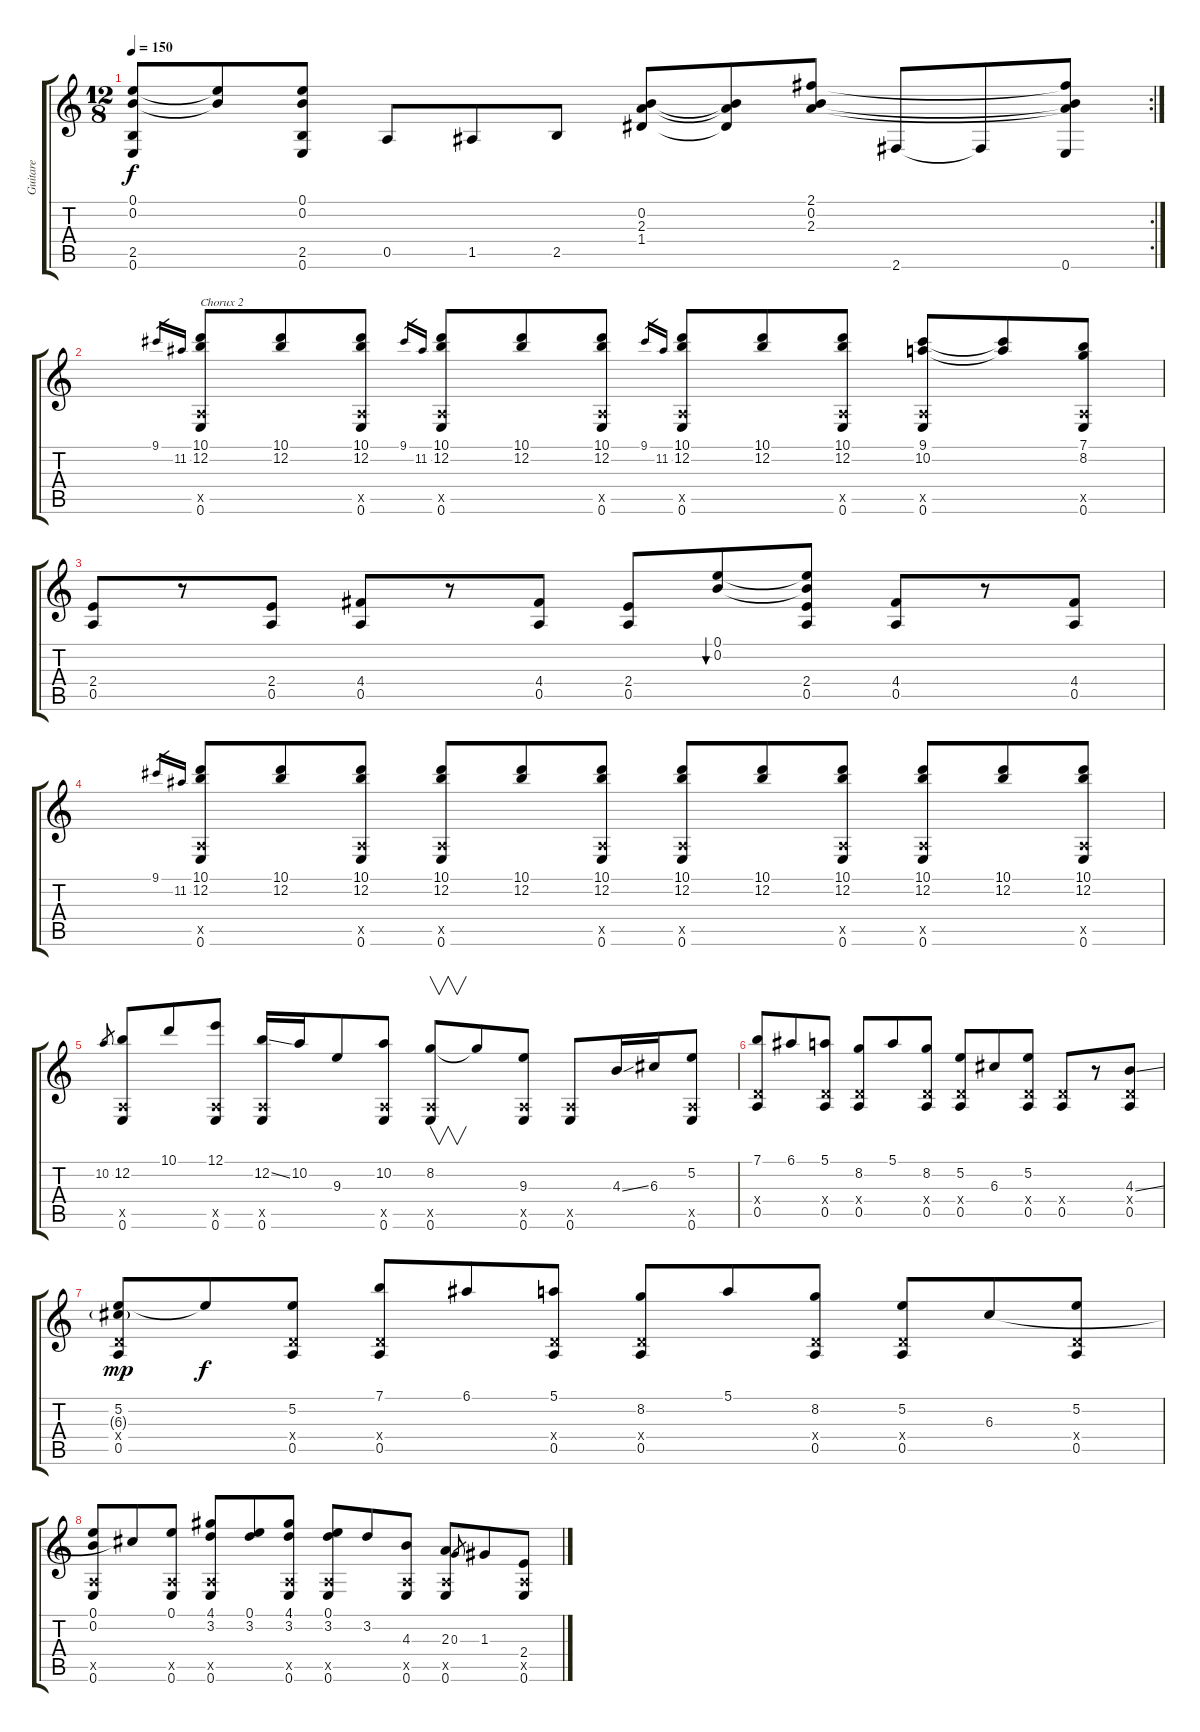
\track ("Guitare" "Guitare") {instrument acousticguitarsteel}
\staff {score tabs}
\tuning (E4 B3 G3 D3 A2 E2) {hide}
\rc 2
\ts (12 8)
\tempo 150
\clef g2
\ks c
(0.1 0.2 2.5 0.6).8{dy f} (0.1{t} 0.2{t}).8 (0.1 0.2 2.5 0.6).8 0.5.8 1.5.8 2.5.8 (0.2 2.3 1.4).8 (0.2{t} 2.3{t} 1.4{t}).8 (2.1 0.2 2.3).8 2.6.8 2.6{t}.8 (2.1{t} 0.2{t} 2.3{t} 0.6).8 |
9.1.16{gr} 11.2.16{gr} (10.1 12.2 0.5{x} 0.6).8{txt "Chorux 2"} (10.1 12.2).8 (10.1 12.2 0.5{x} 0.6).8 9.1.16{gr} 11.2.16{gr} (10.1 12.2 0.5{x} 0.6).8 (10.1 12.2).8 (10.1 12.2 0.5{x} 0.6).8 9.1.16{gr} 11.2.16{gr} (10.1 12.2 0.5{x} 0.6).8 (10.1 12.2).8 (10.1 12.2 0.5{x} 0.6).8 (9.1 10.2 0.5{x} 0.6).8 (9.1{t} 10.2{t}).8 (7.1 8.2 0.5{x} 0.6).8 |
(2.4 0.5).8 r.8 (2.4 0.5).8 (4.4 0.5).8 r.8 (4.4 0.5).8 (2.4 0.5).8 (0.1 0.2).8{bu 120} (0.1{t} 0.2{t} 2.4 0.5).8 (4.4 0.5).8 r.8 (4.4 0.5).8 |
9.1.16{gr} 11.2.16{gr} (10.1 12.2 0.5{x} 0.6).8 (10.1 12.2).8 (10.1 12.2 0.5{x} 0.6).8 (10.1 12.2 0.5{x} 0.6).8 (10.1 12.2).8 (10.1 12.2 0.5{x} 0.6).8 (10.1 12.2 0.5{x} 0.6).8 (10.1 12.2).8 (10.1 12.2 0.5{x} 0.6).8 (10.1 12.2 0.5{x} 0.6).8 (10.1 12.2).8 (10.1 12.2 0.5{x} 0.6).8 |
10.2.8{gr} (12.2 0.5{x} 0.6).8 10.1.8 (12.1 0.5{x} 0.6).8 (12.2{ss} 0.5{x} 0.6).16 10.2.16 9.3.8 (10.2 0.5{x} 0.6).8 (8.2 0.5{x} 0.6).8{v} 8.2{t}.8 (9.3 0.5{x} 0.6).8 (0.5{x} 0.6).8 4.3{ss}.16 6.3.16 (5.2 0.5{x} 0.6).8 |
(7.1 0.4{x} 0.5).8 6.1.8 (5.1 0.4{x} 0.5).8 (8.2 0.4{x} 0.5).8 5.1.8 (8.2 0.4{x} 0.5).8 (5.2 0.4{x} 0.5).8 6.3.8 (5.2 0.4{x} 0.5).8 (0.4{x} 0.5).8 r.8 (4.3{ss} 0.4{x} 0.5).8 |
(5.2 6.3{g} 0.4{x} 0.5).8{dy mp} 5.2{t}.8{dy f} (5.2 0.4{x} 0.5).8 (7.1 0.4{x} 0.5).8 6.1.8 (5.1 0.4{x} 0.5).8 (8.2 0.4{x} 0.5).8 5.1.8 (8.2 0.4{x} 0.5).8 (5.2 0.4{x} 0.5).8 6.3.8 (5.2 0.4{x} 0.5).8 |
(0.1 0.2 0.5{x} 0.6).8 6.3{t}.8 (0.1 0.5{x} 0.6).8 (4.1 3.2 0.5{x} 0.6).8 (0.1 3.2).8 (4.1 3.2 0.5{x} 0.6).8 (0.1 3.2 0.5{x} 0.6).8 3.2.8 (4.3 0.5{x} 0.6).8 (2.3 0.5{x} 0.6).8 0.3.8{gr} 1.3.8 (2.4 0.5{x} 0.6).8
